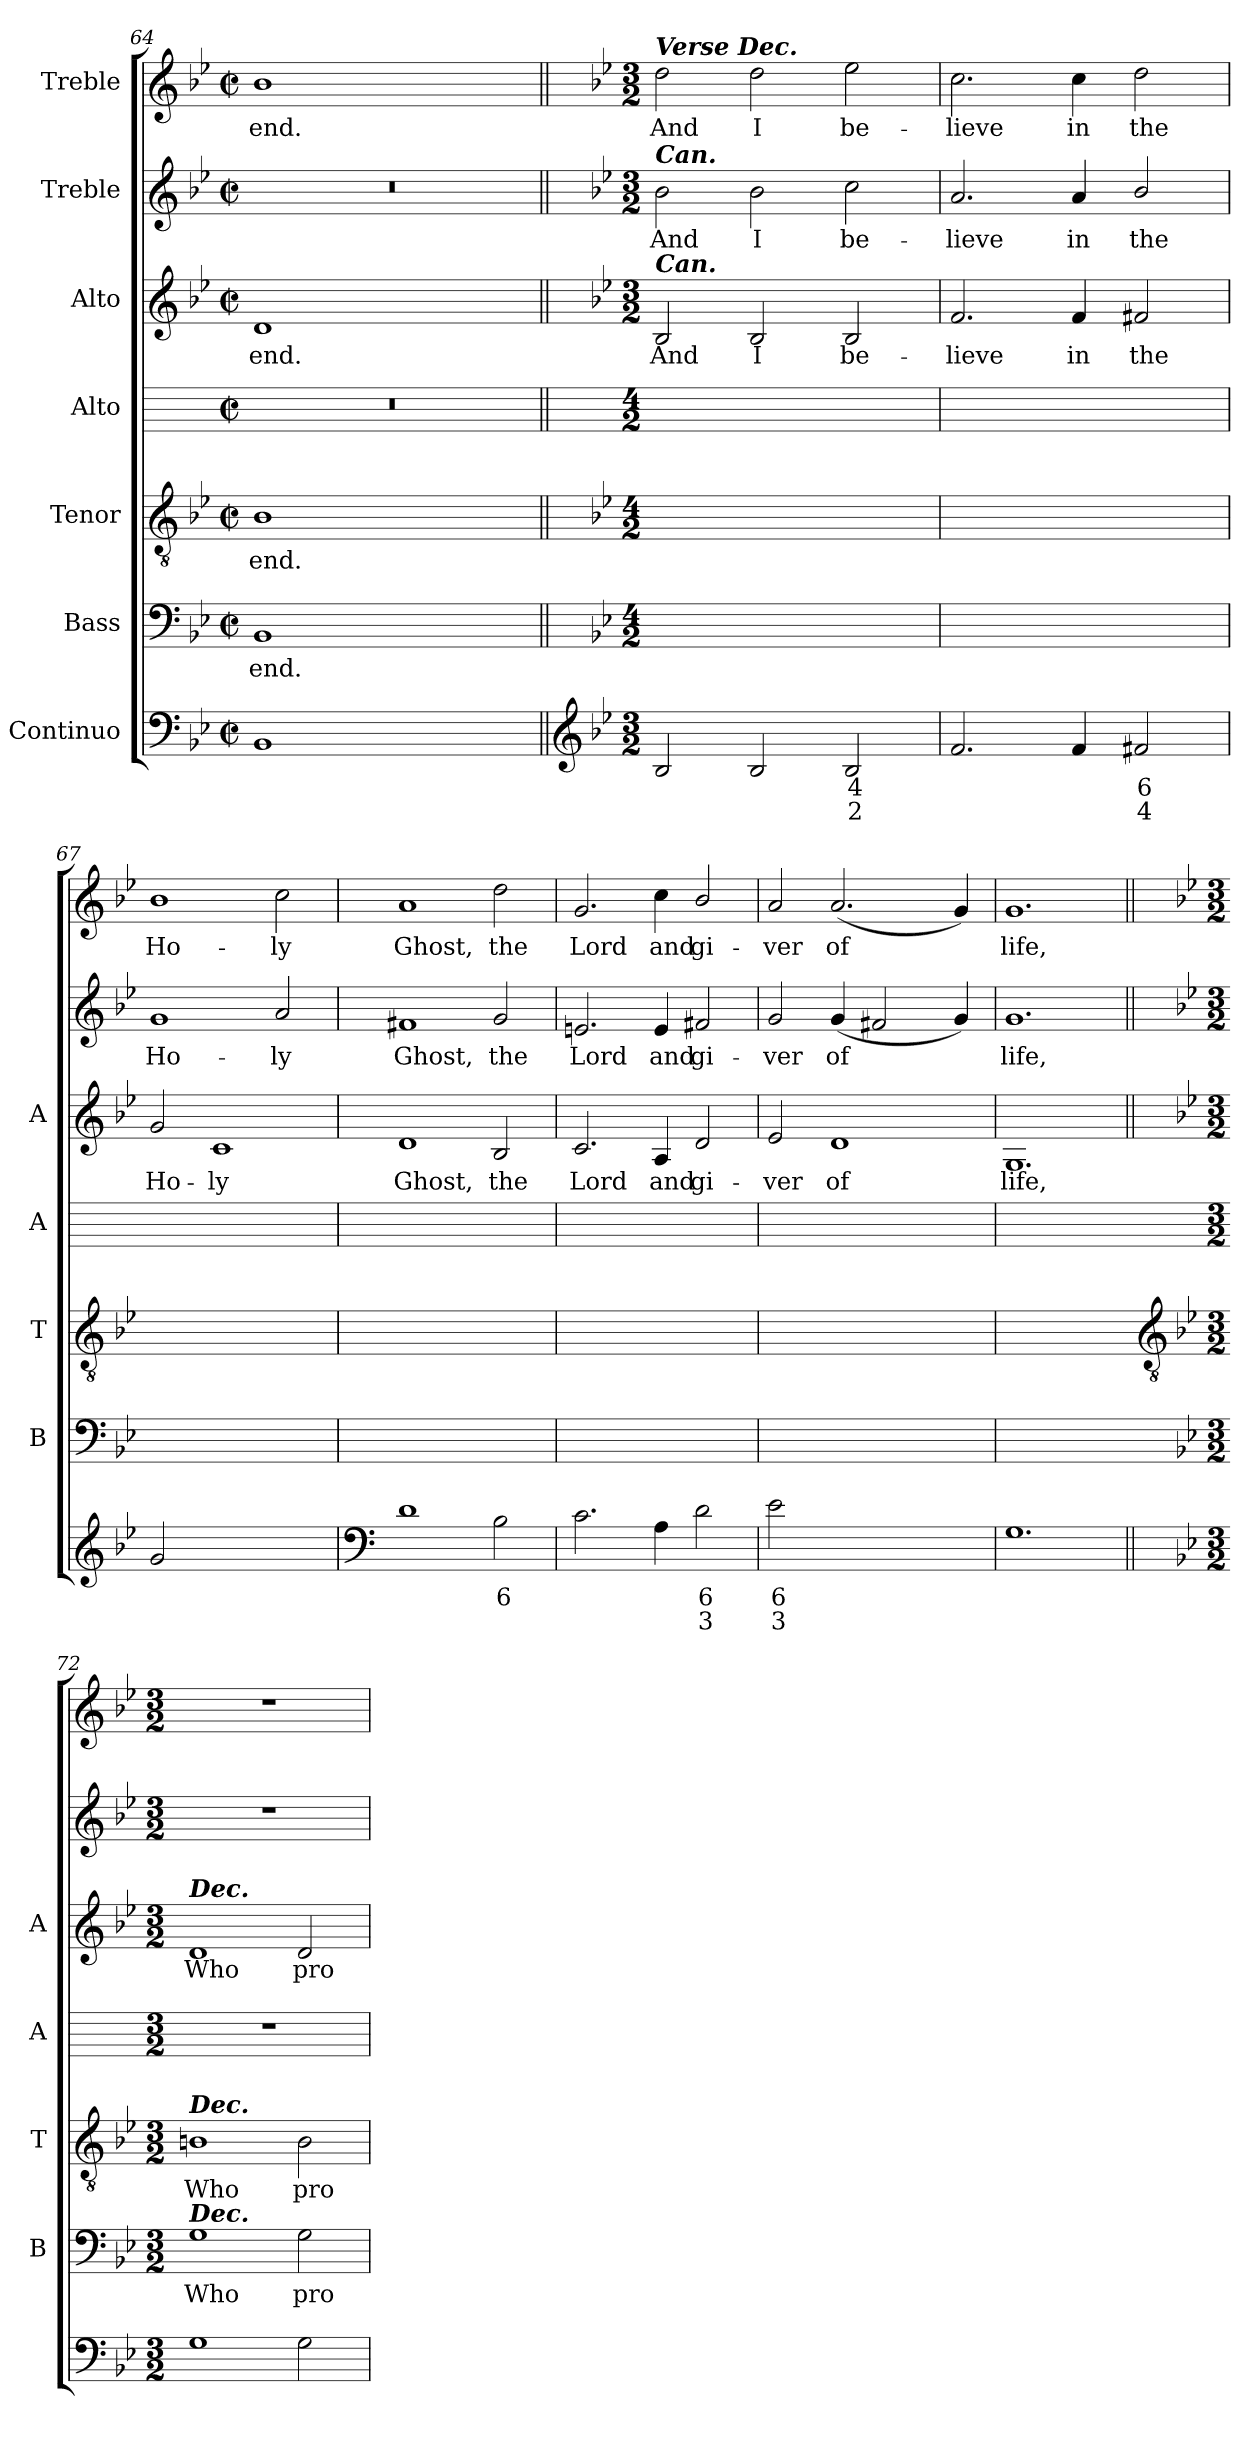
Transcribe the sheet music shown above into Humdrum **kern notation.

**kern	**text	**text	**kern	**text	**kern	**text	**kern	**kern	**text	**kern	**text	**kern	**text
*part7	*part7	*part7	*part6	*part6	*part5	*part5	*part4	*part3	*part3	*part2	*part2	*part1	*part1
*staff7	*staff7	*staff7	*staff6	*staff6	*staff5	*staff5	*staff4	*staff3	*staff3	*staff2	*staff2	*staff1	*staff1
*I"Continuo	*	*	*I"Bass	*	*I"Tenor	*	*I"Alto	*I"Alto	*	*I"Treble	*	*I"Treble	*
*	*	*	*I'B	*	*I'T	*	*I'A	*I'A	*	*	*	*	*
*clefF4	*	*	*clefF4	*	*clefGv2	*	*	*clefG2	*	*clefG2	*	*clefG2	*
*k[b-e-]	*	*	*k[b-e-]	*	*k[b-e-]	*	*	*k[b-e-]	*	*k[b-e-]	*	*k[b-e-]	*
*B-:	*	*	*B-:	*	*B-:	*	*	*B-:	*	*B-:	*	*B-:	*
*M4/2	*	*	*M4/2	*	*M4/2	*	*M4/2	*M4/2	*	*M4/2	*	*M4/2	*
*met(c|)	*	*	*met(c|)	*	*met(c|)	*	*met(c|)	*met(c|)	*	*met(c|)	*	*met(c|)	*
=64	=64	=64	=64	=64	=64	=64	=64	=64	=64	=64	=64	=64	=64
!	!	!	!	!LO:LY:b	!	!LO:LY:b	!	!	!LO:LY:b	!	!	!	!LO:LY:b
1BB-	.	.	1BB-	end.	1B-	end.	0r	1d	end.	0r	.	1b-	end.
1ryy	.	.	1ryy	.	1ryy	.	.	1ryy	.	.	.	1ryy	.
!!LO:LB:g=z
=65||	=65||	=65||	=65||	=65||	=65||	=65||	=65||	=65||	=65||	=65||	=65||	=65||	=65||
*clefG2	*	*	*	*	*	*	*	*	*	*	*	*	*
*	*	*	*	*	*	*	*	*	*	*k[b-e-]	*	*	*
*	*	*	*	*	*	*	*	*	*	*B-:	*	*	*
*M3/2	*	*	*M4/2	*	*M4/2	*	*M4/2	*M3/2	*	*M3/2	*	*M3/2	*
!	!	!	!	!	!	!	!	!	!	!	!	!LO:TX:a:Bi:t=Verse Dec.	!
!	!	!	!	!	!	!	!	!	!	!LO:TX:a:Bi:t=Can.	!	!	!
!	!	!	!	!	!	!	!	!LO:TX:a:Bi:t=Can.	!	!	!	!	!
!	!	!	!	!	!	!	!	!	!LO:LY:b	!	!LO:LY:b	!	!LO:LY:b
2B-	.	.	1.r	.	1.r	.	1.r	2B-	And	2b-	And	2dd	And
!	!	!	!	!	!	!	!	!	!LO:LY:b	!	!LO:LY:b	!	!LO:LY:b
2B-	.	.	.	.	.	.	.	2B-	I	2b-	I	2dd	I
!	!LO:LY:b	!LO:LY:b	!	!	!	!	!	!	!LO:LY:b	!	!LO:LY:b	!	!LO:LY:b
2B-	4	2	.	.	.	.	.	2B-	be-	2cc	be-	2ee-	be-
=66	=66	=66	=66	=66	=66	=66	=66	=66	=66	=66	=66	=66	=66
!	!	!	!	!	!	!	!	!	!LO:LY:b	!	!LO:LY:b	!	!LO:LY:b
2.f	.	.	1.r	.	1.r	.	1.r	2.f	-lieve	2.a	-lieve	2.cc	-lieve
!	!	!	!	!	!	!	!	!	!LO:LY:b	!	!LO:LY:b	!	!LO:LY:b
4f	.	.	.	.	.	.	.	4f	in	4a	in	4cc	in
!	!LO:LY:b	!LO:LY:b	!	!	!	!	!	!	!LO:LY:b	!	!LO:LY:b	!	!LO:LY:b
2f#X	6	4	.	.	.	.	.	2f#X	the	2b-/	the	2dd	the
=67	=67	=67	=67	=67	=67	=67	=67	=67	=67	=67	=67	=67	=67
!	!	!	!	!	!	!	!	!	!LO:LY:b	!	!LO:LY:b	!	!LO:LY:b
2g	.	.	1.r	.	1.r	.	1.r	2g	Ho-	1g	Ho-	1b-	Ho-
!	!LO:LY:b	!	!	!	!	!	!	!	!LO:LY:b	!	!	!	!
[2cyy	7	.	.	.	.	.	.	1c	-ly	.	.	.	.
!	!LO:LY:b	!	!	!	!	!	!	!	!	!	!LO:LY:b	!	!LO:LY:b
2cyy]	6	.	.	.	.	.	.	.	.	2a	-ly	2cc	-ly
=68	=68	=68	=68	=68	=68	=68	=68	=68	=68	=68	=68	=68	=68
*clefF4	*	*	*	*	*	*	*	*	*	*	*	*	*
!	!	!	!	!	!	!	!	!	!LO:LY:b	!	!LO:LY:b	!	!LO:LY:b
1d	.	.	1.r	.	1.r	.	1.r	1d	Ghost,	1f#X	Ghost,	1a	Ghost,
!	!LO:LY:b	!	!	!	!	!	!	!	!LO:LY:b	!	!LO:LY:b	!	!LO:LY:b
2B-	6	.	.	.	.	.	.	2B-	the	2g	the	2dd	the
=69	=69	=69	=69	=69	=69	=69	=69	=69	=69	=69	=69	=69	=69
!	!	!	!	!	!	!	!	!	!LO:LY:b	!	!LO:LY:b	!	!LO:LY:b
2.c	.	.	1.r	.	1.r	.	1.r	2.c	Lord	2.en	Lord	2.g	Lord
!	!	!	!	!	!	!	!	!	!LO:LY:b	!	!LO:LY:b	!	!LO:LY:b
4A	.	.	.	.	.	.	.	4A	and	4e	and	4cc	and
!	!LO:LY:b	!LO:LY:b	!	!	!	!	!	!	!LO:LY:b	!	!LO:LY:b	!	!LO:LY:b
2d	6	3	.	.	.	.	.	2d	gi-	2f#X	gi-	2b-/	gi-
=70	=70	=70	=70	=70	=70	=70	=70	=70	=70	=70	=70	=70	=70
!	!LO:LY:b	!LO:LY:b	!	!	!	!	!	!	!LO:LY:b	!	!LO:LY:b	!	!LO:LY:b
2e-	6	3	1.r	.	1.r	.	1.r	2e-	-ver	2g	-ver	2a	-ver
!	!LO:LY:b	!LO:LY:b	!	!	!	!	!	!	!LO:LY:b	!	!LO:LY:b	!	!LO:LY:b
[2dyy	5	4	.	.	.	.	.	1d	of	(<4g	of	(<2.a	of
.	.	.	.	.	.	.	.	.	.	2f#X	.	.	.
!	!	!LO:LY:b	!	!	!	!	!	!	!	!	!	!	!
2dyy]	.	3	.	.	.	.	.	.	.	.	.	.	.
.	.	.	.	.	.	.	.	.	.	4g)	.	4g)	.
=71	=71	=71	=71	=71	=71	=71	=71	=71	=71	=71	=71	=71	=71
!	!	!	!	!	!	!	!	!	!LO:LY:b	!	!LO:LY:b	!	!LO:LY:b
1.G	.	.	1.r	.	1.r	.	1.r	1.G	life,	1.g	life,	1.g	life,
!!LO:LB:g=z
=72||	=72||	=72||	=72	=72||	=72	=72||	=72	=72||	=72||	=72||	=72||	=72||	=72||
*	*	*	*	*	*clefGv2	*	*	*	*	*	*	*	*
*	*	*	*k[b-e-]	*	*k[b-e-]	*	*	*	*	*	*	*	*
*	*	*	*B-:	*	*B-:	*	*	*	*	*	*	*	*
*M3/2	*	*	*M3/2	*	*M3/2	*	*M3/2	*M3/2	*	*M3/2	*	*M3/2	*
!	!	!	!	!	!	!	!	!LO:TX:a:Bi:t=Dec.	!	!	!	!	!
!	!	!	!	!	!LO:TX:a:Bi:t=Dec.	!	!	!	!	!	!	!	!
!	!	!	!LO:TX:a:Bi:t=Dec.	!	!	!	!	!	!	!	!	!	!
!	!	!	!	!LO:LY:b	!	!LO:LY:b	!	!	!LO:LY:b	!LO:N:vis=1	!	!LO:N:vis=1	!
1G	.	.	1G	Who	1Bn	Who	1.r	1d	Who	1.r	.	1.r	.
!	!	!	!	!LO:LY:b	!	!LO:LY:b	!	!	!LO:LY:b	!	!	!	!
2G	.	.	2G	pro-	2B	pro-	.	2d	pro-	.	.	.	.
=	=	=	=	=	=	=	=	=	=	=	=	=	=
*-	*-	*-	*-	*-	*-	*-	*-	*-	*-	*-	*-	*-	*-
